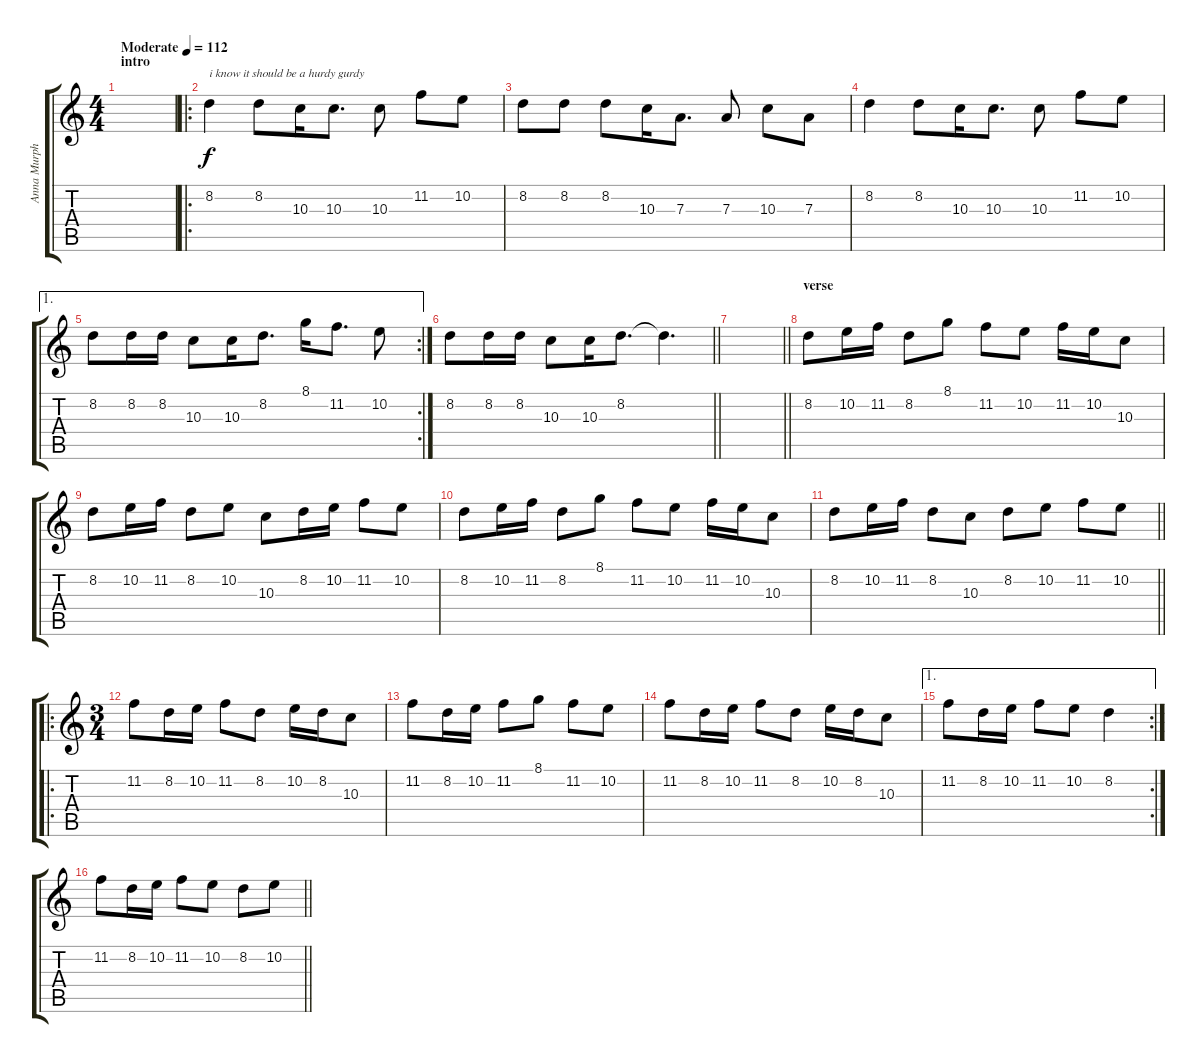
\track ("Anna Murphy" "Anna Murph") {instrument contrabass}
\staff {score tabs}
\tuning (B3 Gb3 D3 A2 E2 B1) {hide}
\ts (4 4)
\section ("" "intro")
\tempo (112 "Moderate")
\clef g2
\ks c
|
\ro
8.2.4{txt "i know it should be a hurdy gurdy"} 8.2.8 10.3.16 10.3.8{d} 10.3.8 11.2.8 10.2.8 |
8.2.8 8.2.8 8.2.8 10.3.16 7.3.8{d} 7.3.8 10.3.8 7.3.8 |
8.2.4 8.2.8 10.3.16 10.3.8{d} 10.3.8 11.2.8 10.2.8 |
\ae 1
\rc 2
8.2.8 8.2.16 8.2.16 10.3.8 10.3.16 8.2.8{d} 8.1.16 11.2.8{d} 10.2.8 |
\barLineRight lightlight
8.2.8 8.2.16 8.2.16 10.3.8 10.3.16 8.2.8{d} 8.2{t}.4{d} |
\section ("" "")
\barLineRight lightlight
|
\section ("" "verse")
8.2.8 10.2.16 11.2.16 8.2.8 8.1.8 11.2.8 10.2.8 11.2.16 10.2.16 10.3.8 |
8.2.8 10.2.16 11.2.16 8.2.8 10.2.8 10.3.8 8.2.16 10.2.16 11.2.8 10.2.8 |
8.2.8 10.2.16 11.2.16 8.2.8 8.1.8 11.2.8 10.2.8 11.2.16 10.2.16 10.3.8 |
\barLineRight lightlight
8.2.8 10.2.16 11.2.16 8.2.8 10.3.8 8.2.8 10.2.8 11.2.8 10.2.8 |
\ro
\ts (3 4)
\section ("" "")
11.2.8 8.2.16 10.2.16 11.2.8 8.2.8 10.2.16 8.2.16 10.3.8 |
11.2.8 8.2.16 10.2.16 11.2.8 8.1.8 11.2.8 10.2.8 |
11.2.8 8.2.16 10.2.16 11.2.8 8.2.8 10.2.16 8.2.16 10.3.8 |
\ae 1
\rc 2
11.2.8 8.2.16 10.2.16 11.2.8 10.2.8 8.2.4 |
\barLineRight lightlight
11.2.8 8.2.16 10.2.16 11.2.8 10.2.8 8.2.8 10.2.8
